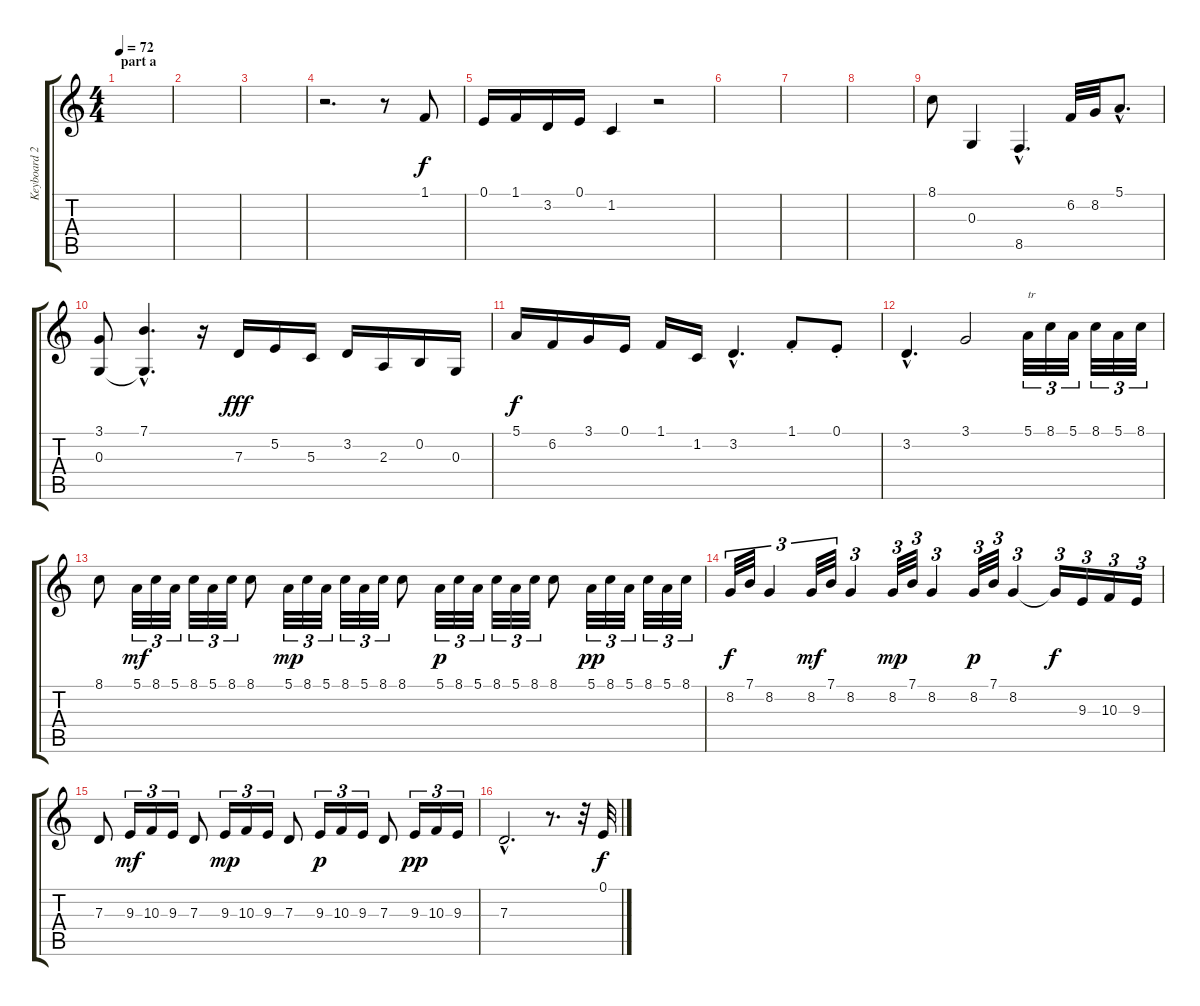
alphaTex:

\track ("Keyboard 2 (Wright)" "Keyboard 2") {instrument lead2sawtooth}
\staff {score tabs}
\tuning (E4 B3 G3 D3 A2 E2) {hide}
\ts (4 4)
\section ("" "part a")
\tempo 72
\clef g2
\ks c
|
|
|
r.2{d} r.8 1.1.8 |
0.1.16 1.1.16 3.2.16 0.1.16 1.2.4 r.2 |
|
|
|
8.1.8 0.3.4 8.5{hac}.4{d} 6.2.32 8.2.32 5.1{hac}.8{d} |
(3.1 0.3).8 (7.1{hac} 0.3{hac t}).4{d} r.16 7.3.16{dy fff} 5.2.16 5.3.16 3.2.16 2.3.16 0.2.16 0.3.16 |
5.1.16{dy f} 6.2.16 3.1.16 0.1.16 1.1.16 1.2.16 3.2{hac}.4{d} 1.1{st}.8 0.1{st}.8 |
3.2{hac}.4{d} 3.1.2 5.1.32{tu (3 2) txt "tr"} 8.1.32{tu (3 2)} 5.1.32{tu (3 2)} 8.1.32{tu (3 2)} 5.1.32{tu (3 2)} 8.1.32{tu (3 2)} |
8.1.8 5.1.32{tu (3 2) dy mf} 8.1.32{tu (3 2)} 5.1.32{tu (3 2)} 8.1.32{tu (3 2)} 5.1.32{tu (3 2)} 8.1.32{tu (3 2)} 8.1.8 5.1.32{tu (3 2) dy mp} 8.1.32{tu (3 2)} 5.1.32{tu (3 2)} 8.1.32{tu (3 2)} 5.1.32{tu (3 2)} 8.1.32{tu (3 2)} 8.1.8 5.1.32{tu (3 2) dy p} 8.1.32{tu (3 2)} 5.1.32{tu (3 2)} 8.1.32{tu (3 2)} 5.1.32{tu (3 2)} 8.1.32{tu (3 2)} 8.1.8 5.1.32{tu (3 2) dy pp} 8.1.32{tu (3 2)} 5.1.32{tu (3 2)} 8.1.32{tu (3 2)} 5.1.32{tu (3 2)} 8.1.32{tu (3 2)} |
8.2.32{tu (3 2) dy f} 7.1.32{tu (3 2)} 8.2.4{tu (3 2)} 8.2.32{tu (3 2) dy mf} 7.1.32{tu (3 2)} 8.2.4{tu (3 2)} 8.2.32{tu (3 2) dy mp} 7.1.32{tu (3 2)} 8.2.4{tu (3 2)} 8.2.32{tu (3 2) dy p} 7.1.32{tu (3 2)} 8.2.4{tu (3 2)} 8.2{t}.16{tu (3 2) dy f} 9.3.16{tu (3 2)} 10.3.16{tu (3 2)} 9.3.16{tu (3 2)} |
7.3.8 9.3.16{tu (3 2) dy mf} 10.3.16{tu (3 2)} 9.3.16{tu (3 2)} 7.3.8 9.3.16{tu (3 2) dy mp} 10.3.16{tu (3 2)} 9.3.16{tu (3 2)} 7.3.8 9.3.16{tu (3 2) dy p} 10.3.16{tu (3 2)} 9.3.16{tu (3 2)} 7.3.8 9.3.16{tu (3 2) dy pp} 10.3.16{tu (3 2)} 9.3.16{tu (3 2)} |
7.3{hac}.2{d} r.8{d} r.32 0.1.32{dy f}
